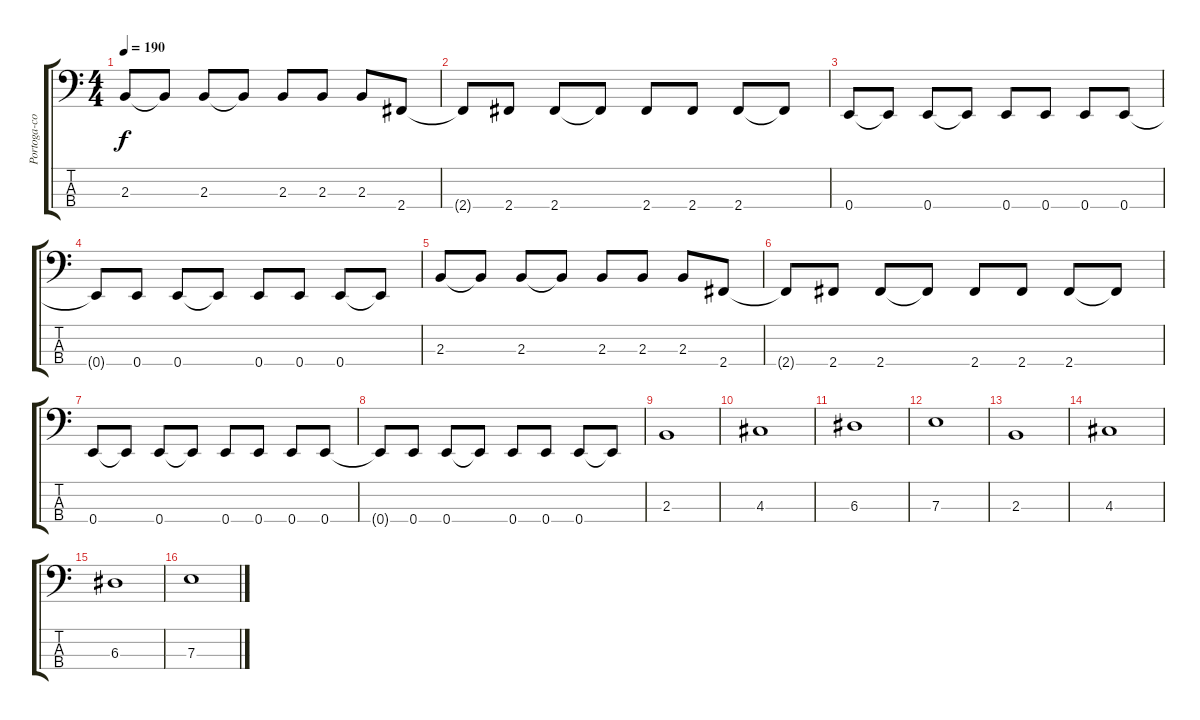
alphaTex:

\track ("Portoga-contra baixo" "Portoga-co") {instrument electricbassfinger}
\staff {score tabs}
\tuning (G2 D2 A1 E1) {hide}
\ts (4 4)
\tempo 190
\clef f4
\ks c
2.3.8{dy f} 2.3{t}.8 2.3.8 2.3{t}.8 2.3.8 2.3.8 2.3.8 2.4.8 |
2.4{t}.8 2.4.8 2.4.8 2.4{t}.8 2.4.8 2.4.8 2.4.8 2.4{t}.8 |
0.4.8 0.4{t}.8 0.4.8 0.4{t}.8 0.4.8 0.4.8 0.4.8 0.4.8 |
0.4{t}.8 0.4.8 0.4.8 0.4{t}.8 0.4.8 0.4.8 0.4.8 0.4{t}.8 |
2.3.8 2.3{t}.8 2.3.8 2.3{t}.8 2.3.8 2.3.8 2.3.8 2.4.8 |
2.4{t}.8 2.4.8 2.4.8 2.4{t}.8 2.4.8 2.4.8 2.4.8 2.4{t}.8 |
0.4.8 0.4{t}.8 0.4.8 0.4{t}.8 0.4.8 0.4.8 0.4.8 0.4.8 |
0.4{t}.8 0.4.8 0.4.8 0.4{t}.8 0.4.8 0.4.8 0.4.8 0.4{t}.8 |
2.3.1 |
4.3.1 |
6.3.1 |
7.3.1 |
2.3.1 |
4.3.1 |
6.3.1 |
7.3.1
